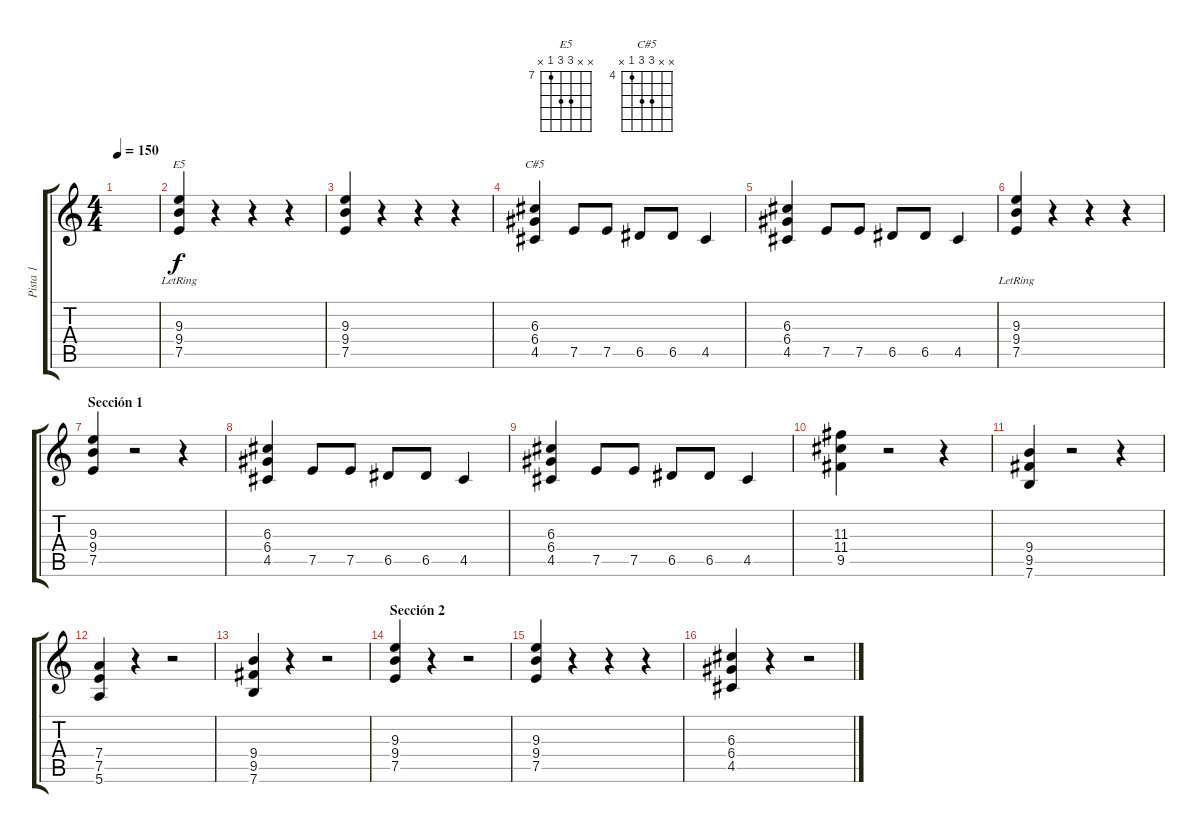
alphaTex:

\track ("Pista 1" "Pista 1") {instrument overdrivenguitar}
\staff {score tabs}
\tuning (E4 B3 G3 D3 A2 E2) {hide}
\chord ("E5" x x 9 9 7 x) {firstfret 7}
\chord ("C#5" x x 6 6 4 x) {firstfret 4}
\ts (4 4)
\tempo 150
\clef g2
\ks c
|
(9.3 9.4{lr} 7.5).4{ch "E5"} r.4 r.4 r.4 |
(9.3 9.4 7.5).4 r.4 r.4 r.4 |
(6.3 6.4 4.5).4{ch "C#5"} 7.5.8 7.5.8 6.5.8 6.5.8 4.5.4 |
(6.3 6.4 4.5).4 7.5.8 7.5.8 6.5.8 6.5.8 4.5.4 |
(9.3 9.4{lr} 7.5).4 r.4 r.4 r.4 |
\section ("" "Sección 1")
(9.3 9.4 7.5).4 r.2 r.4 |
(6.3 6.4 4.5).4 7.5.8 7.5.8 6.5.8 6.5.8 4.5.4 |
(6.3 6.4 4.5).4 7.5.8 7.5.8 6.5.8 6.5.8 4.5.4 |
(11.3 11.4 9.5).4 r.2 r.4 |
(9.4 9.5 7.6).4 r.2 r.4 |
(7.4 7.5 5.6).4 r.4 r.2 |
(9.4 9.5 7.6).4 r.4 r.2 |
\section ("" "Sección 2")
(9.3 9.4 7.5).4 r.4 r.2 |
(9.3 9.4 7.5).4 r.4 r.4 r.4 |
(6.3 6.4 4.5).4 r.4 r.2
